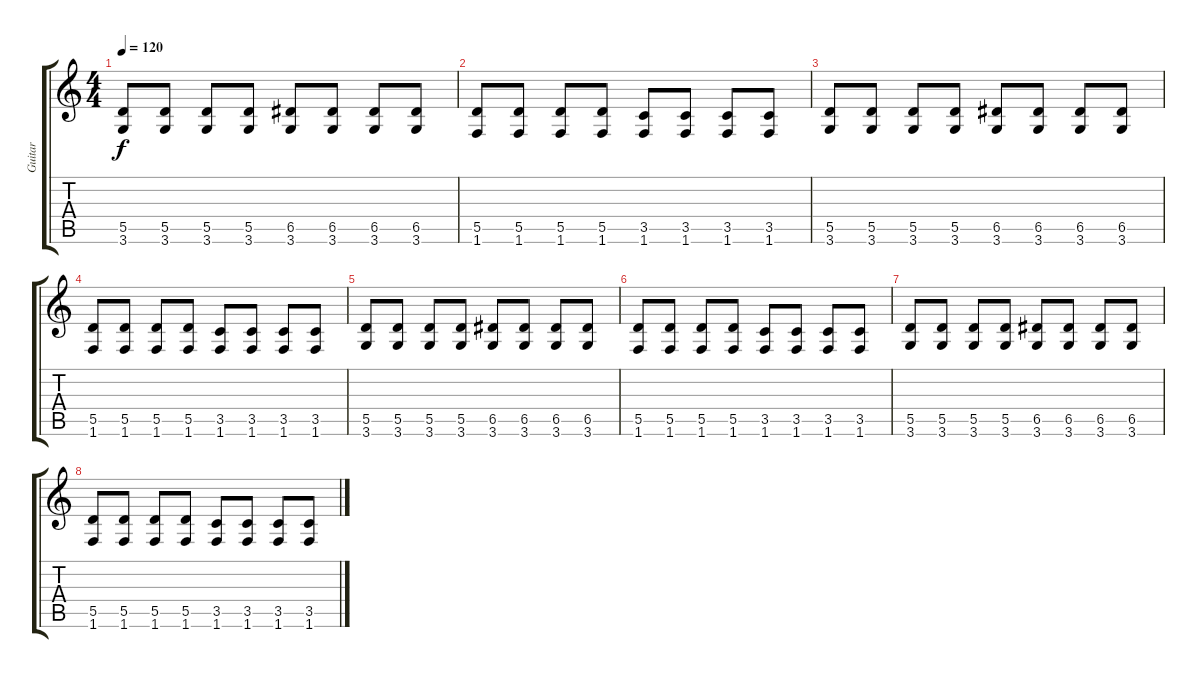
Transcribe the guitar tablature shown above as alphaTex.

\track ("Guitar" "Guitar") {instrument electricguitarclean}
\staff {score tabs}
\tuning (E4 B3 G3 D3 A2 E2) {hide}
\ts (4 4)
\tempo 120
\clef g2
\ks c
(5.5 3.6).8{dy f} (5.5 3.6).8 (5.5 3.6).8 (5.5 3.6).8 (6.5 3.6).8 (6.5 3.6).8 (6.5 3.6).8 (6.5 3.6).8 |
(5.5 1.6).8 (5.5 1.6).8 (5.5 1.6).8 (5.5 1.6).8 (3.5 1.6).8 (3.5 1.6).8 (3.5 1.6).8 (3.5 1.6).8 |
(5.5 3.6).8 (5.5 3.6).8 (5.5 3.6).8 (5.5 3.6).8 (6.5 3.6).8 (6.5 3.6).8 (6.5 3.6).8 (6.5 3.6).8 |
(5.5 1.6).8 (5.5 1.6).8 (5.5 1.6).8 (5.5 1.6).8 (3.5 1.6).8 (3.5 1.6).8 (3.5 1.6).8 (3.5 1.6).8 |
(5.5 3.6).8 (5.5 3.6).8 (5.5 3.6).8 (5.5 3.6).8 (6.5 3.6).8 (6.5 3.6).8 (6.5 3.6).8 (6.5 3.6).8 |
(5.5 1.6).8 (5.5 1.6).8 (5.5 1.6).8 (5.5 1.6).8 (3.5 1.6).8 (3.5 1.6).8 (3.5 1.6).8 (3.5 1.6).8 |
(5.5 3.6).8 (5.5 3.6).8 (5.5 3.6).8 (5.5 3.6).8 (6.5 3.6).8 (6.5 3.6).8 (6.5 3.6).8 (6.5 3.6).8 |
(5.5 1.6).8 (5.5 1.6).8 (5.5 1.6).8 (5.5 1.6).8 (3.5 1.6).8 (3.5 1.6).8 (3.5 1.6).8 (3.5 1.6).8
